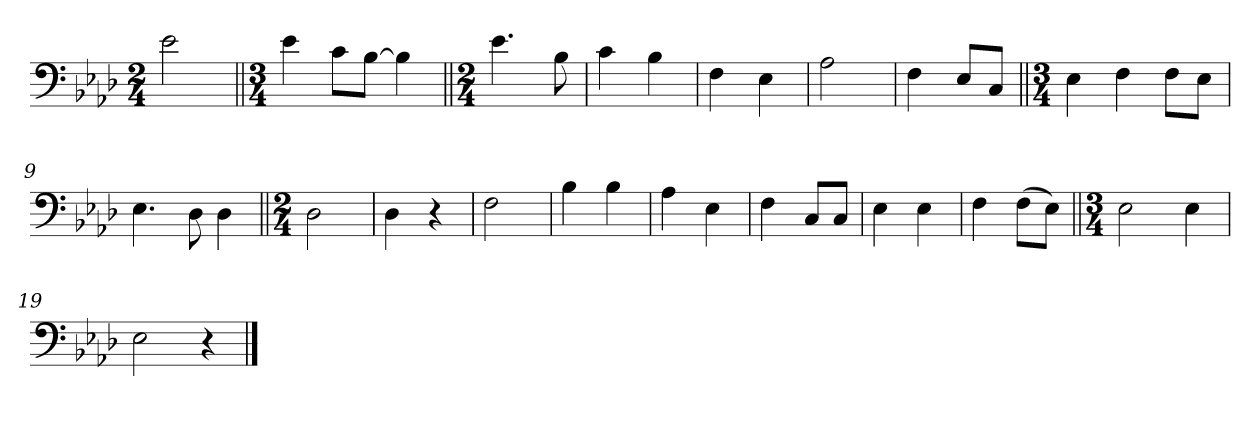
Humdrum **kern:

**kern
*part1
*staff1
*clefF4
*k[b-e-a-d-]
*M2/4
=1
2e-\
=2||
*M3/4
4e-\
8c\L
[8B-\J
4B-\]
=3||
*M2/4
4.e-\
8B-\
=4
4c\
4B-\
=5
4F\
4E-\
=6
2A-\
=7
4F\
8E-/L
8C/J
=8||
*M3/4
4E-\
4F\
8F\L
8E-\J
=9
4.E-\
8D-\
4D-\
=10||
*M2/4
2D-\
=11
4D-\
4r
=12
2F\
=13
4B-\
4B-\
=14
4A-\
4E-\
=15
4F\
8C/L
8C/J
=16
4E-\
4E-\
=17
4F\
(8F\L
8E-\J)
=18||
*M3/4
2E-\
4E-\
=19
2E-\
4r
==
*-
